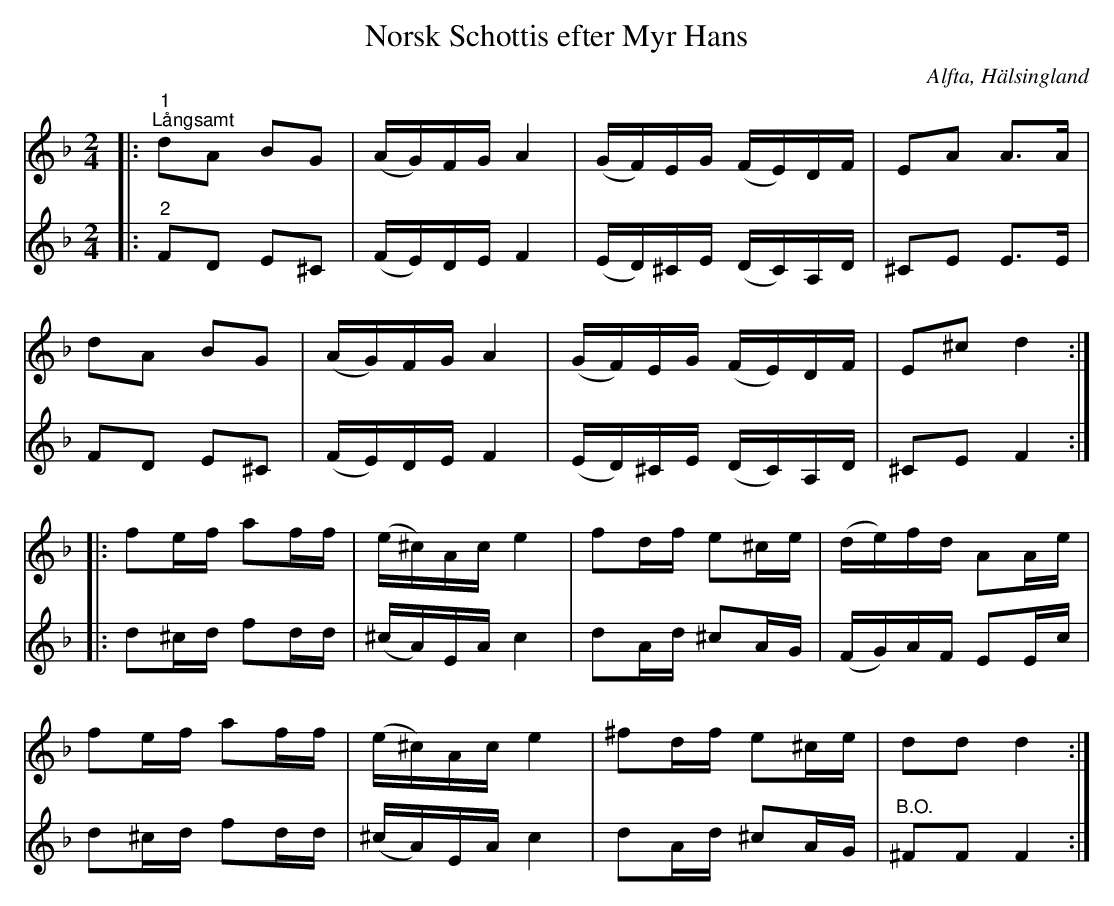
X:1
T:Norsk Schottis efter Myr Hans
O:Alfta, Hälsingland
L:1/16
M:2/4
K:Dm
V:1
|:"^1""^Långsamt" d2A2 B2G2 | (AG)FG A4 | (GF)EG (FE)DF | E2A2 A2>A2 |
d2A2 B2G2 | (AG)FG A4 | (GF)EG (FE)DF | E2^c2 d4 ::
f2ef a2ff | (e^c)Ac e4 | f2df e2^ce | (de)fd A2Ae |
f2ef a2ff | (e^c)Ac e4 | ^f2df e2^ce | d2d2 d4 :|
V:2
|:"^2" F2D2 E2^C2 | (FE)DE F4 | (ED)^CE (DC)A,D | ^C2E2 E2>E2 |
F2D2 E2^C2 | (FE)DE F4 | (ED)^CE (DC)A,D | ^C2E2 F4 ::
d2^cd f2dd | (^cA)EA c4 | d2Ad ^c2AG | (FG)AF E2Ec |
d2^cd f2dd | (^cA)EA c4 | d2Ad ^c2AG |"^B.O." ^F2F2 F4 :|
